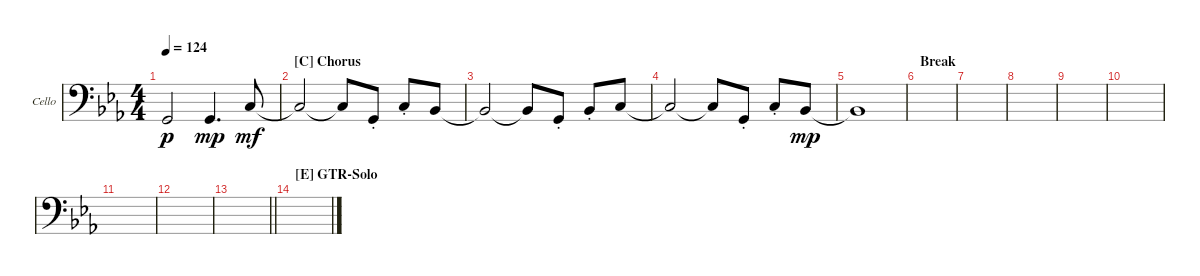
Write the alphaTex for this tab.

\bracketExtendMode groupsimilarinstruments
\firstSystemTrackNameOrientation horizontal
\otherSystemsTrackNameOrientation horizontal
\track ("Celloensemble" "Cello") {instrument cello}
\staff {score}
\tuning (A3 D3 G2 C2)
\ts (4 4)
\tempo 124
\clef f4
\ks cminor
0.3{t}.2{dy p} 7.4.4{d dy mp} 12.4.8{dy mf} |
\section ("C" "Chorus")
12.4{t}.2 12.4{t}.8 7.4{st}.8 5.3{st}.8 3.3.8 |
3.3{t}.2 3.3{t}.8 0.3{st}.8 3.3{st}.8 5.3.8 |
5.3{t}.2 5.3{t}.8 0.3{st}.8 5.3{st}.8 3.3.8{dy mp} |
3.3{t}.1 |
\section ("" "Break")
|
|
|
|
|
|
|
\barLineRight lightlight
|
\section ("E" "GTR-Solo")
